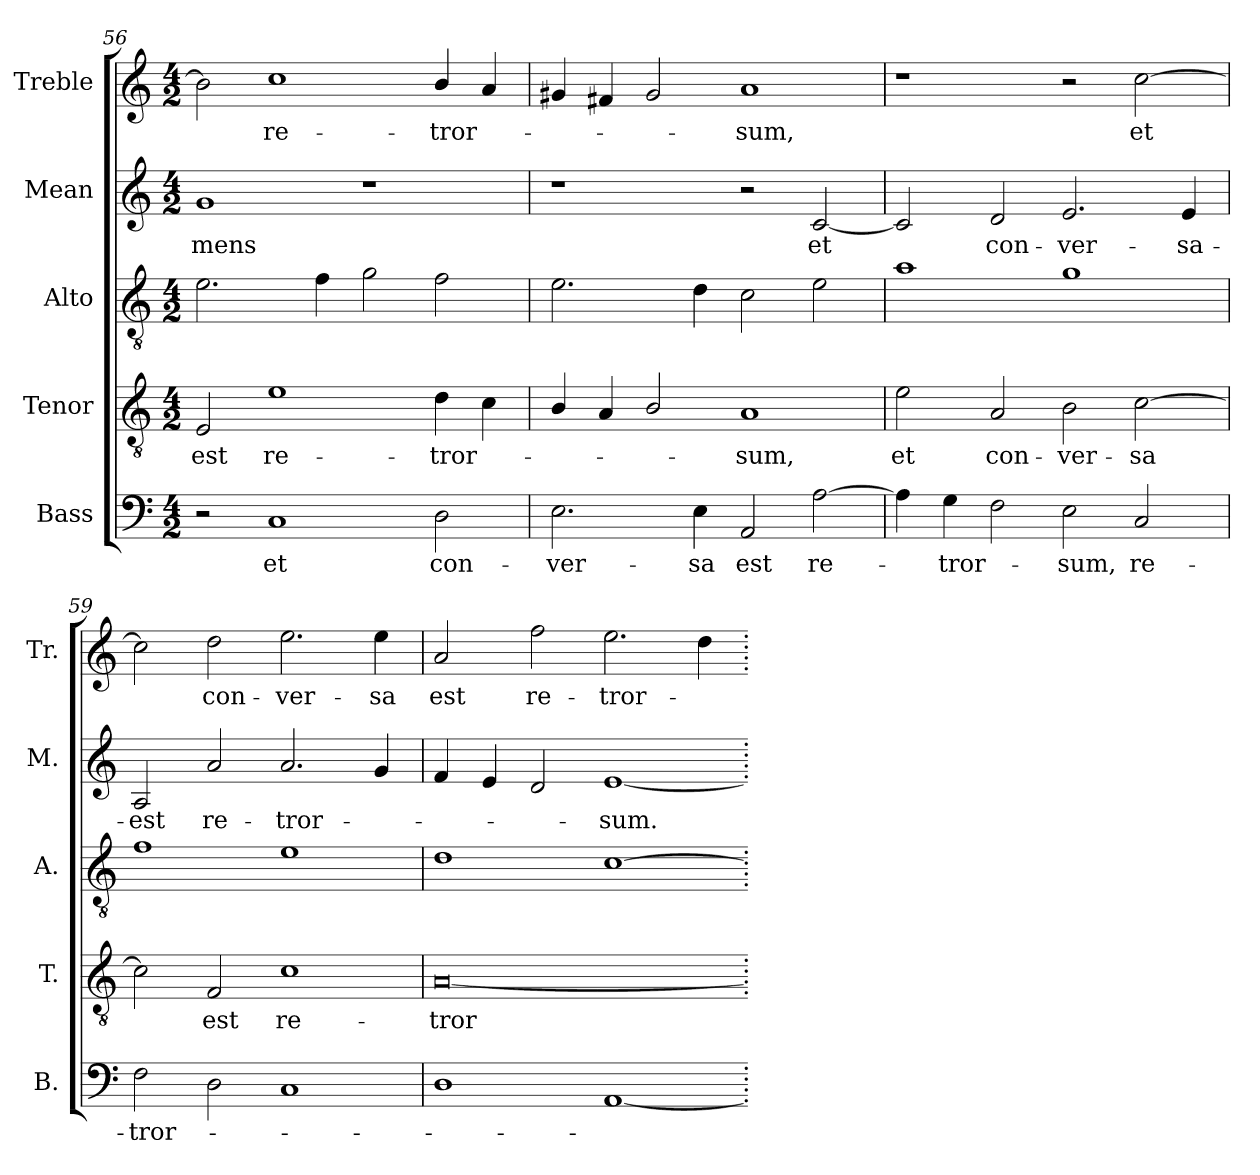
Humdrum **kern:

**kern	**text	**kern	**text	**kern	**kern	**text	**kern	**text
*part5	*part5	*part4	*part4	*part3	*part2	*part2	*part1	*part1
*staff5	*staff5	*staff4	*staff4	*staff3	*staff2	*staff2	*staff1	*staff1
*I"Bass	*	*I"Tenor	*	*I"Alto	*I"Mean	*	*I"Treble	*
*I'B.	*	*I'T.	*	*I'A.	*I'M.	*	*I'Tr.	*
*clefF4	*	*clefGv2	*	*clefGv2	*clefG2	*	*clefG2	*
*	*	*ITrd7c12	*	*ITrd7c12	*	*	*	*
*k[]	*	*k[]	*	*k[]	*k[]	*	*k[]	*
*C:	*	*C:	*	*C:	*C:	*	*C:	*
*M4/2	*	*M4/2	*	*M4/2	*M4/2	*	*M4/2	*
=56	=56	=56	=56	=56	=56	=56	=56	=56
!	!	!	!LO:LY:b:color=#000000	!	!	!	!	!
!	!	!	!	!	!	!LO:LY:b:color=#000000	!	!
2r	.	2EEi/	est	2.Ei\	1gi	-mens	2bi\]	.
!	!LO:LY:b:color=#000000	!	!	!	!	!	!	!
!	!	!	!LO:LY:b:color=#000000	!	!	!	!	!
!	!	!	!	!	!	!	!	!LO:LY:b:color=#000000
1Ci	et	1Ei	re-	.	.	.	1cci	re-
.	.	.	.	4Fi\	.	.	.	.
.	.	.	.	2Gi\	1r	.	.	.
!	!LO:LY:b:color=#000000	!	!	!	!	!	!	!
!	!	!	!LO:LY:b:color=#000000	!	!	!	!	!
!	!	!	!	!	!	!	!	!LO:LY:b:color=#000000
2Di\	con-	4Di\	-tror-	2Fi\	.	.	4bi/	-tror-
.	.	4Ci\	.	.	.	.	4ai/	.
=57	=57	=57	=57	=57	=57	=57	=57	=57
!	!LO:LY:b:color=#000000	!	!	!	!	!	!	!
2.Ei\	-ver-	4BBi/	.	2.Ei\	1r	.	4g#Xi/	.
.	.	4AAi/	.	.	.	.	4f#Xi/	.
.	.	2BBi/	.	.	.	.	2g#i/	.
!	!LO:LY:b:color=#000000	!	!	!	!	!	!	!
4Ei\	-sa	.	.	4Di\	.	.	.	.
!	!LO:LY:b:color=#000000	!	!	!	!	!	!	!
!	!	!	!LO:LY:b:color=#000000	!	!	!	!	!
!	!	!	!	!	!	!	!	!LO:LY:b:color=#000000
2AAi/	est	1AAi	-sum,	2Ci\	2r	.	1ai	-sum,
!	!LO:LY:b:color=#000000	!	!	!	!	!	!	!
!	!	!	!	!	!	!LO:LY:b:color=#000000	!	!
[>2Ai\	re-	.	.	2Ei\	[<2ci/	et	.	.
!!LO:LB:g=z
=58	=58	=58	=58	=58	=58	=58	=58	=58
!	!	!	!LO:LY:b:color=#000000	!	!	!	!	!
4Ai\]	.	2Ei\	et	1Ai	2ci/]	.	1r	.
!	!LO:LY:b:color=#000000	!	!	!	!	!	!	!
4Gi\	-tror-	.	.	.	.	.	.	.
!	!	!	!LO:LY:b:color=#000000	!	!	!	!	!
!	!	!	!	!	!	!LO:LY:b:color=#000000	!	!
2Fi\	.	2AAi/	con-	.	2di/	con-	.	.
!	!LO:LY:b:color=#000000	!	!	!	!	!	!	!
!	!	!	!LO:LY:b:color=#000000	!	!	!	!	!
!	!	!	!	!	!	!LO:LY:b:color=#000000	!	!
2Ei\	-sum,	2BBi\	-ver-	1Gi	2.ei/	-ver-	2r	.
!	!LO:LY:b:color=#000000	!	!	!	!	!	!	!
!	!	!	!LO:LY:b:color=#000000	!	!	!	!	!
!	!	!	!	!	!	!	!	!LO:LY:b:color=#000000
2Ci/	re-	[>2Ci\	-sa	.	.	.	[>2cci\	et
!	!	!	!	!	!	!LO:LY:b:color=#000000	!	!
.	.	.	.	.	4ei/	-sa-	.	.
=59	=59	=59	=59	=59	=59	=59	=59	=59
!	!LO:LY:b:color=#000000	!	!	!	!	!	!	!
!	!	!	!	!	!	!LO:LY:b:color=#000000	!	!
2Fi\	-tror-	2Ci\]	.	1Fi	2Ai/	-est	2cci\]	.
!	!	!	!LO:LY:b:color=#000000	!	!	!	!	!
!	!	!	!	!	!	!LO:LY:b:color=#000000	!	!
!	!	!	!	!	!	!	!	!LO:LY:b:color=#000000
2Di\	.	2FFi/	est	.	2ai/	re-	2ddi\	con-
!	!	!	!LO:LY:b:color=#000000	!	!	!	!	!
!	!	!	!	!	!	!LO:LY:b:color=#000000	!	!
!	!	!	!	!	!	!	!	!LO:LY:b:color=#000000
1Ci	.	1Ci	re-	1Ei	2.ai/	-tror-	2.eei\	-ver-
!	!	!	!	!	!	!	!	!LO:LY:b:color=#000000
.	.	.	.	.	4gi/	.	4eei\	-sa
=60	=60	=60	=60	=60	=60	=60	=60	=60
!	!	!	!LO:LY:b:color=#000000	!	!	!	!	!
!	!	!	!	!	!	!	!	!LO:LY:b:color=#000000
1Di	.	[<0AAi	-tror-	1Di	4fi/	.	2ai/	est
.	.	.	.	.	4ei/	.	.	.
!	!	!	!	!	!	!	!	!LO:LY:b:color=#000000
.	.	.	.	.	2di/	.	2ffi\	re-
!	!	!	!	!	!	!LO:LY:b:color=#000000	!	!
!	!	!	!	!	!	!	!	!LO:LY:b:color=#000000
[<1AAi	.	.	.	[>1Ci	[<1ei	-sum.	2.eei\	-tror-
.	.	.	.	.	.	.	4ddi\	.
=.	=.	=.	=.	=.	=.	=.	=.	=.
*-	*-	*-	*-	*-	*-	*-	*-	*-
